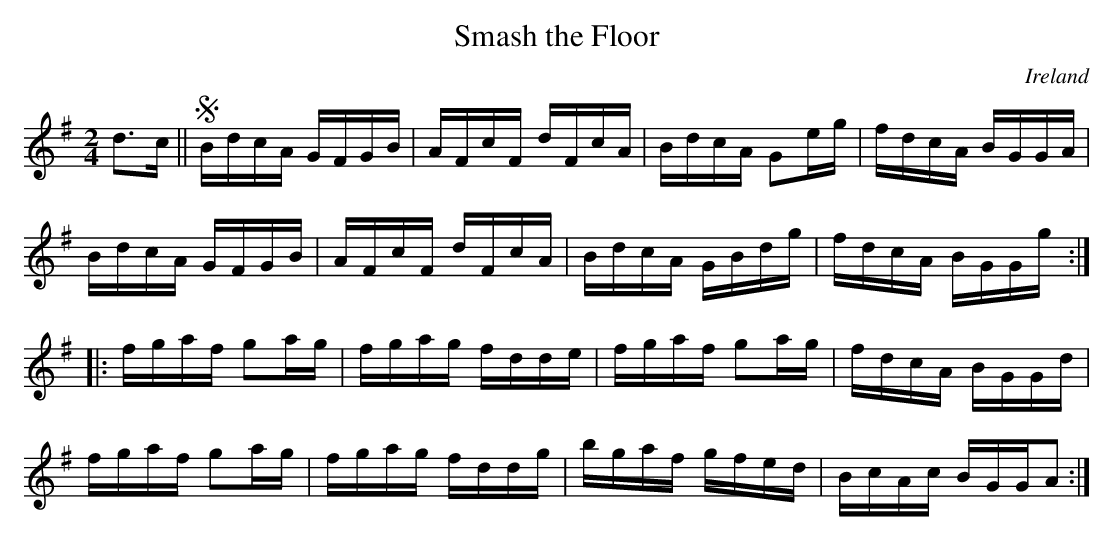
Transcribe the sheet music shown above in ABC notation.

X:1
T:Smash the Floor
M:2/4
L:1/8
O:Ireland
K:G
d>c||SB/d/c/A/ G/F/G/B/|A/F/c/F/ d/F/c/A/|B/d/c/A/ Ge/g/|f/d/c/A/ B/G/G/A/|
B/d/c/A/ G/F/G/B/|A/F/c/F/ d/F/c/A/|B/d/c/A/ G/B/d/g/|f/d/c/A/ B/G/G/g/:|
|:f/g/a/f/ ga/g/|f/g/a/g/ f/d/d/e/|f/g/a/f/ ga/g/|f/d/c/A/ B/G/G/d/|
f/g/a/f/ ga/g/|f/g/a/g/ f/d/d/g/|b/g/a/f/ g/f/e/d/|B/c/A/c/ B/G/G/A:|]
